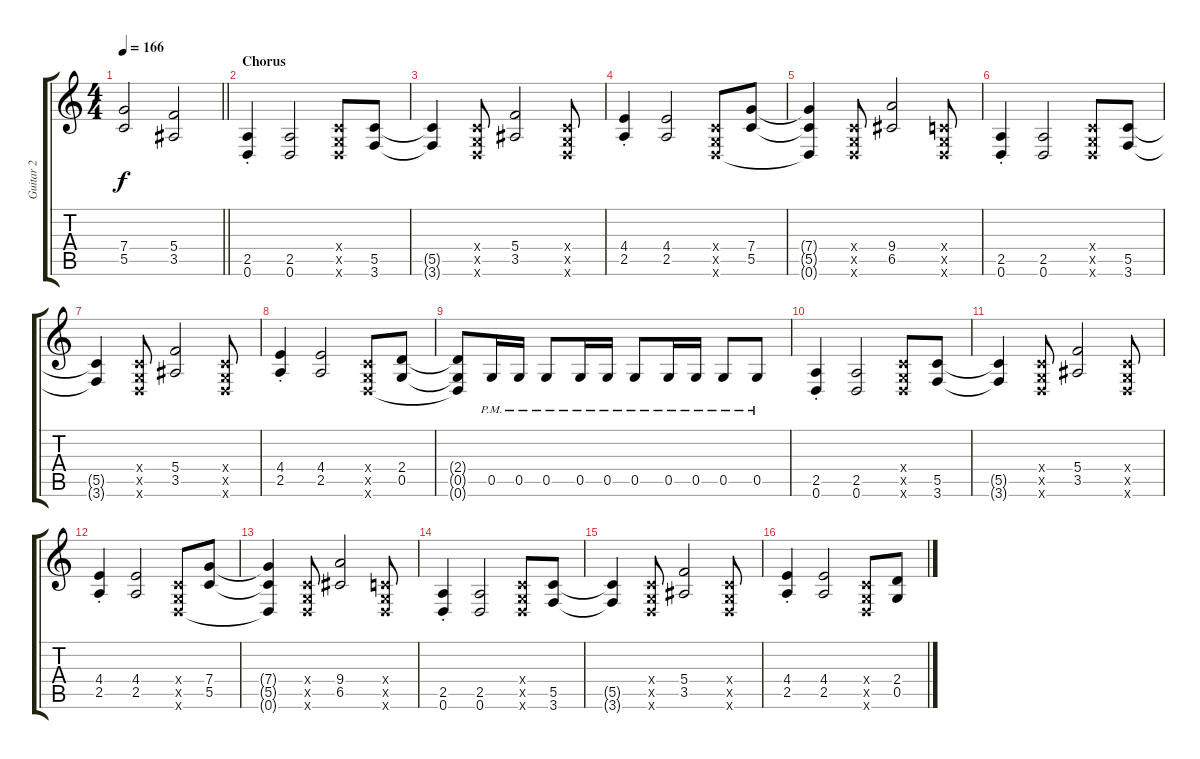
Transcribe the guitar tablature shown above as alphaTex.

\track ("Guitar 2" "Guitar 2") {instrument distortionguitar}
\staff {score tabs}
\tuning (D4 A3 F3 C3 G2 D2) {hide}
\ts (4 4)
\tempo 166
\clef g2
\barLineRight lightlight
\ks c
(7.4{t} 5.5{t}).2{dy f} (5.4 3.5).2 |
\section ("" "Chorus")
(2.5{st} 0.6{st}).4 (2.5 0.6).2 (0.4{x} 0.5{x} 0.6{x}).8 (5.5 3.6).8 |
(5.5{t} 3.6{t}).4 (0.4{x} 0.5{x} 0.6{x}).8 (5.4 3.5).2 (0.4{x} 0.5{x} 0.6{x}).8 |
(4.4{st} 2.5{st}).4 (4.4 2.5).2 (0.4{x} 0.5{x} 0.6{x}).8 (7.4 5.5).8 |
(7.4{t} 5.5{t} 0.6{t}).4 (0.4{x} 0.5{x} 0.6{x}).8 (9.4 6.5).2 (0.4{x} 0.5{x} 0.6{x}).8 |
(2.5{st} 0.6{st}).4 (2.5 0.6).2 (0.4{x} 0.5{x} 0.6{x}).8 (5.5 3.6).8 |
(5.5{t} 3.6{t}).4 (0.4{x} 0.5{x} 0.6{x}).8 (5.4 3.5).2 (0.4{x} 0.5{x} 0.6{x}).8 |
(4.4{st} 2.5{st}).4 (4.4 2.5).2 (0.4{x} 0.5{x} 0.6{x}).8 (2.4 0.5).8 |
(2.4{t} 0.5{t} 0.6{t}).8 0.5{pm}.16 0.5{pm}.16 0.5{pm}.8 0.5{pm}.16 0.5{pm}.16 0.5{pm}.8 0.5{pm}.16 0.5{pm}.16 0.5{pm}.8 0.5{pm}.8 |
(2.5{st} 0.6{st}).4 (2.5 0.6).2 (0.4{x} 0.5{x} 0.6{x}).8 (5.5 3.6).8 |
(5.5{t} 3.6{t}).4 (0.4{x} 0.5{x} 0.6{x}).8 (5.4 3.5).2 (0.4{x} 0.5{x} 0.6{x}).8 |
(4.4{st} 2.5{st}).4 (4.4 2.5).2 (0.4{x} 0.5{x} 0.6{x}).8 (7.4 5.5).8 |
(7.4{t} 5.5{t} 0.6{t}).4 (0.4{x} 0.5{x} 0.6{x}).8 (9.4 6.5).2 (0.4{x} 0.5{x} 0.6{x}).8 |
(2.5{st} 0.6{st}).4 (2.5 0.6).2 (0.4{x} 0.5{x} 0.6{x}).8 (5.5 3.6).8 |
(5.5{t} 3.6{t}).4 (0.4{x} 0.5{x} 0.6{x}).8 (5.4 3.5).2 (0.4{x} 0.5{x} 0.6{x}).8 |
(4.4{st} 2.5{st}).4 (4.4 2.5).2 (0.4{x} 0.5{x} 0.6{x}).8 (2.4 0.5).8
